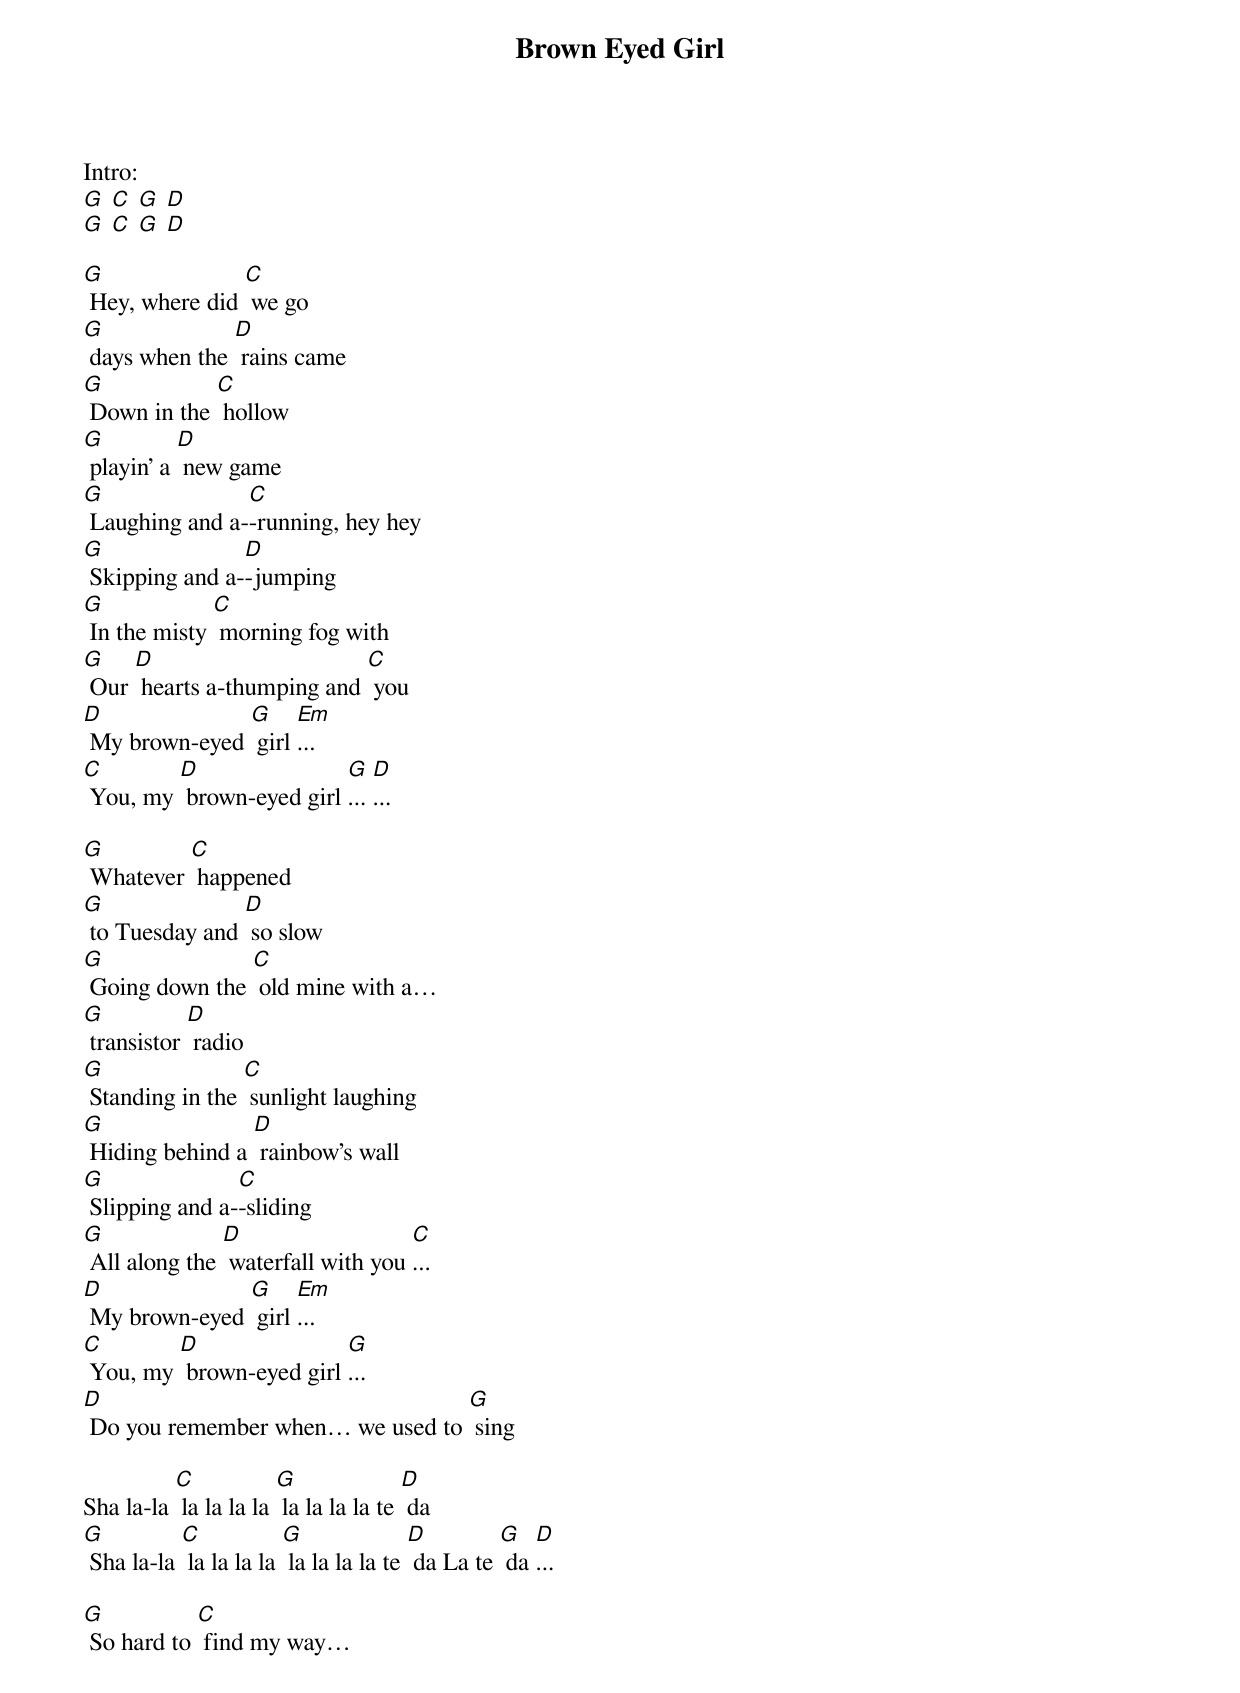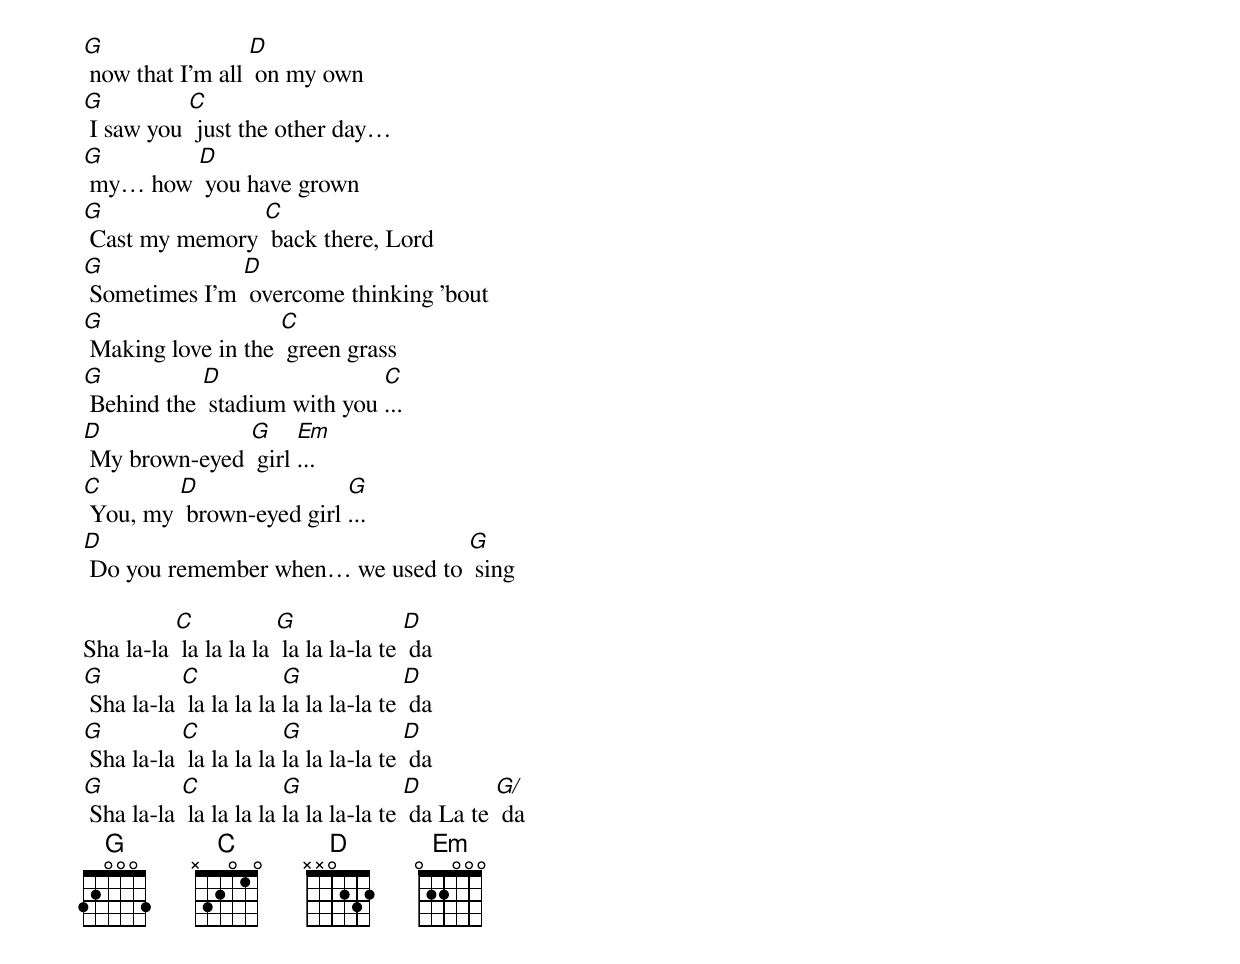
{t: Brown Eyed Girl }
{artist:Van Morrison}
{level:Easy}

Intro:
[G] [C] [G] [D]
[G] [C] [G] [D]

[G] Hey, where did [C] we go
[G] days when the [D] rains came
[G] Down in the [C] hollow
[G] playin' a [D] new game
[G] Laughing and a-[C]-running, hey hey
[G] Skipping and a-[D]-jumping
[G] In the misty [C] morning fog with
[G] Our [D] hearts a-thumping and [C] you
[D] My brown-eyed [G] girl [Em]...
[C] You, my [D] brown-eyed girl [G]... [D]...

[G] Whatever [C] happened
[G] to Tuesday and [D] so slow
[G] Going down the [C] old mine with a…
[G] transistor [D] radio
[G] Standing in the [C] sunlight laughing
[G] Hiding behind a [D] rainbow's wall
[G] Slipping and a-[C]-sliding
[G] All along the [D] waterfall with you [C]...
[D] My brown-eyed [G] girl [Em]...
[C] You, my [D] brown-eyed girl [G]...
[D] Do you remember when… we used to [G] sing

Sha la-la [C] la la la la [G] la la la la te [D] da
[G] Sha la-la [C] la la la la [G] la la la la te [D] da La te [G] da [D]...

[G] So hard to [C] find my way…
[G] now that I'm all [D] on my own
[G] I saw you [C] just the other day…
[G] my… how [D] you have grown
[G] Cast my memory [C] back there, Lord
[G] Sometimes I'm [D] overcome thinking 'bout
[G] Making love in the [C] green grass
[G] Behind the [D] stadium with you [C]...
[D] My brown-eyed [G] girl [Em]...
[C] You, my [D] brown-eyed girl [G]...
[D] Do you remember when… we used to [G] sing

Sha la-la [C] la la la la [G] la la la-la te [D] da
[G] Sha la-la [C] la la la la [G]la la la-la te [D] da
[G] Sha la-la [C] la la la la [G]la la la-la te [D] da
[G] Sha la-la [C] la la la la [G]la la la-la te [D] da La te [G/] da
